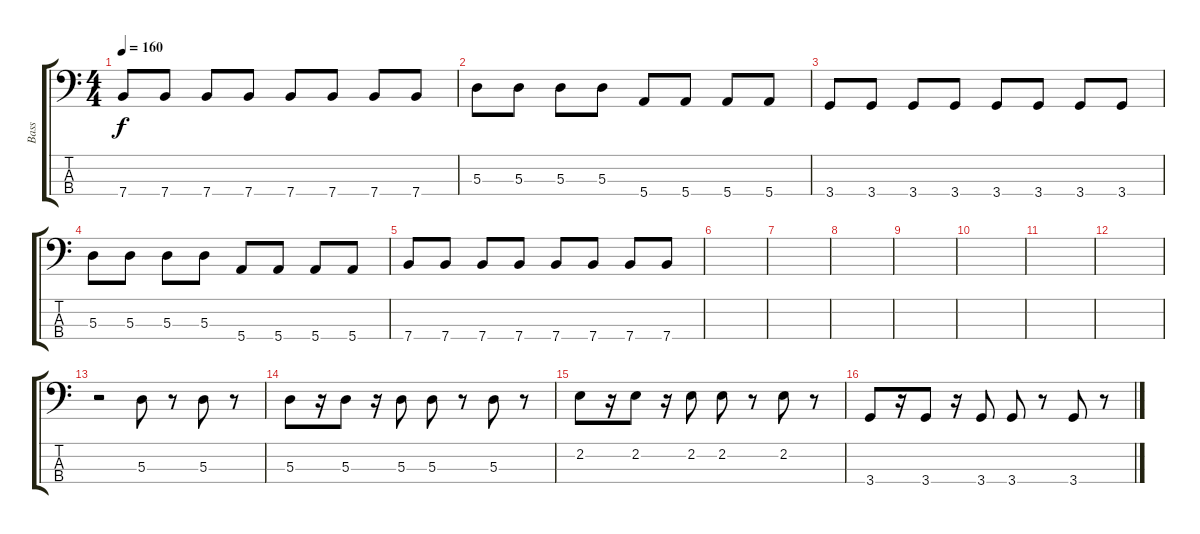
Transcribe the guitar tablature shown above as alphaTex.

\track ("Bass" "Bass") {instrument electricbasspick}
\staff {score tabs}
\tuning (G2 D2 A1 E1) {hide}
\ts (4 4)
\tempo 160
\clef f4
\ks c
7.4.8{dy f} 7.4.8 7.4.8 7.4.8 7.4.8 7.4.8 7.4.8 7.4.8 |
5.3.8 5.3.8 5.3.8 5.3.8 5.4.8 5.4.8 5.4.8 5.4.8 |
3.4.8 3.4.8 3.4.8 3.4.8 3.4.8 3.4.8 3.4.8 3.4.8 |
5.3.8 5.3.8 5.3.8 5.3.8 5.4.8 5.4.8 5.4.8 5.4.8 |
7.4.8 7.4.8 7.4.8 7.4.8 7.4.8 7.4.8 7.4.8 7.4.8 |
|
|
|
|
|
|
|
r.2 5.3.8 r.8 5.3.8 r.8 |
5.3.8 r.16 5.3.8 r.16 5.3.8 5.3.8 r.8 5.3.8 r.8 |
2.2.8 r.16 2.2.8 r.16 2.2.8 2.2.8 r.8 2.2.8 r.8 |
3.4.8 r.16 3.4.8 r.16 3.4.8 3.4.8 r.8 3.4.8 r.8
